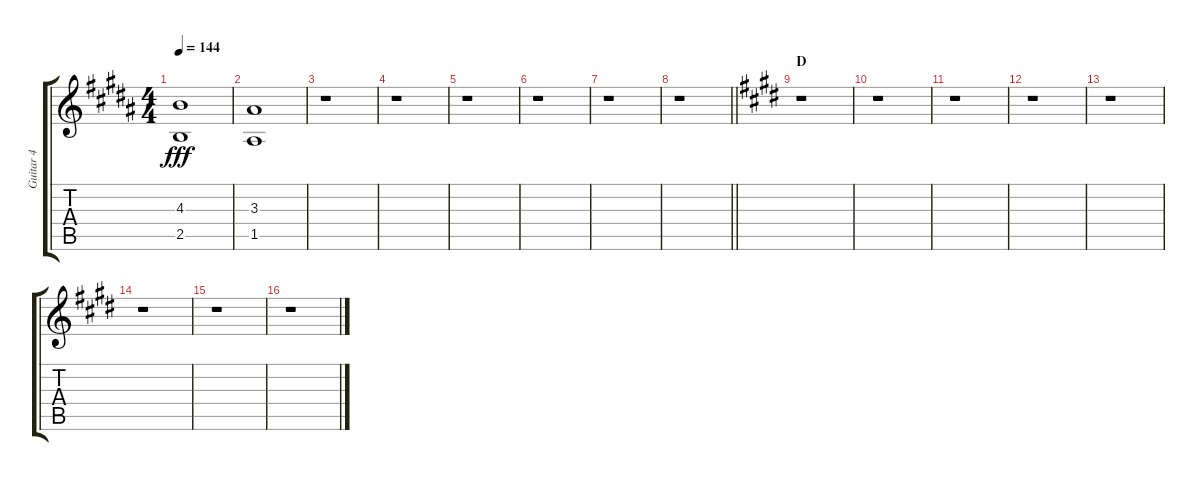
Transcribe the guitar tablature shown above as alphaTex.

\track ("Guitar 4" "Guitar 4") {instrument distortionguitar}
\staff {score tabs}
\tuning (E4 B3 G3 D3 A2 E2) {hide}
\ts (4 4)
\tempo 144
\clef g2
\ks b
(4.3 2.5).1{dy fff} |
(3.3 1.5).1{volume 0} |
r.1 |
r.1 |
r.1 |
r.1 |
r.1 |
\barLineRight lightlight
r.1 |
\section ("" "D")
\ks e
r.1 |
r.1 |
r.1 |
r.1 |
r.1 |
r.1 |
r.1 |
r.1
